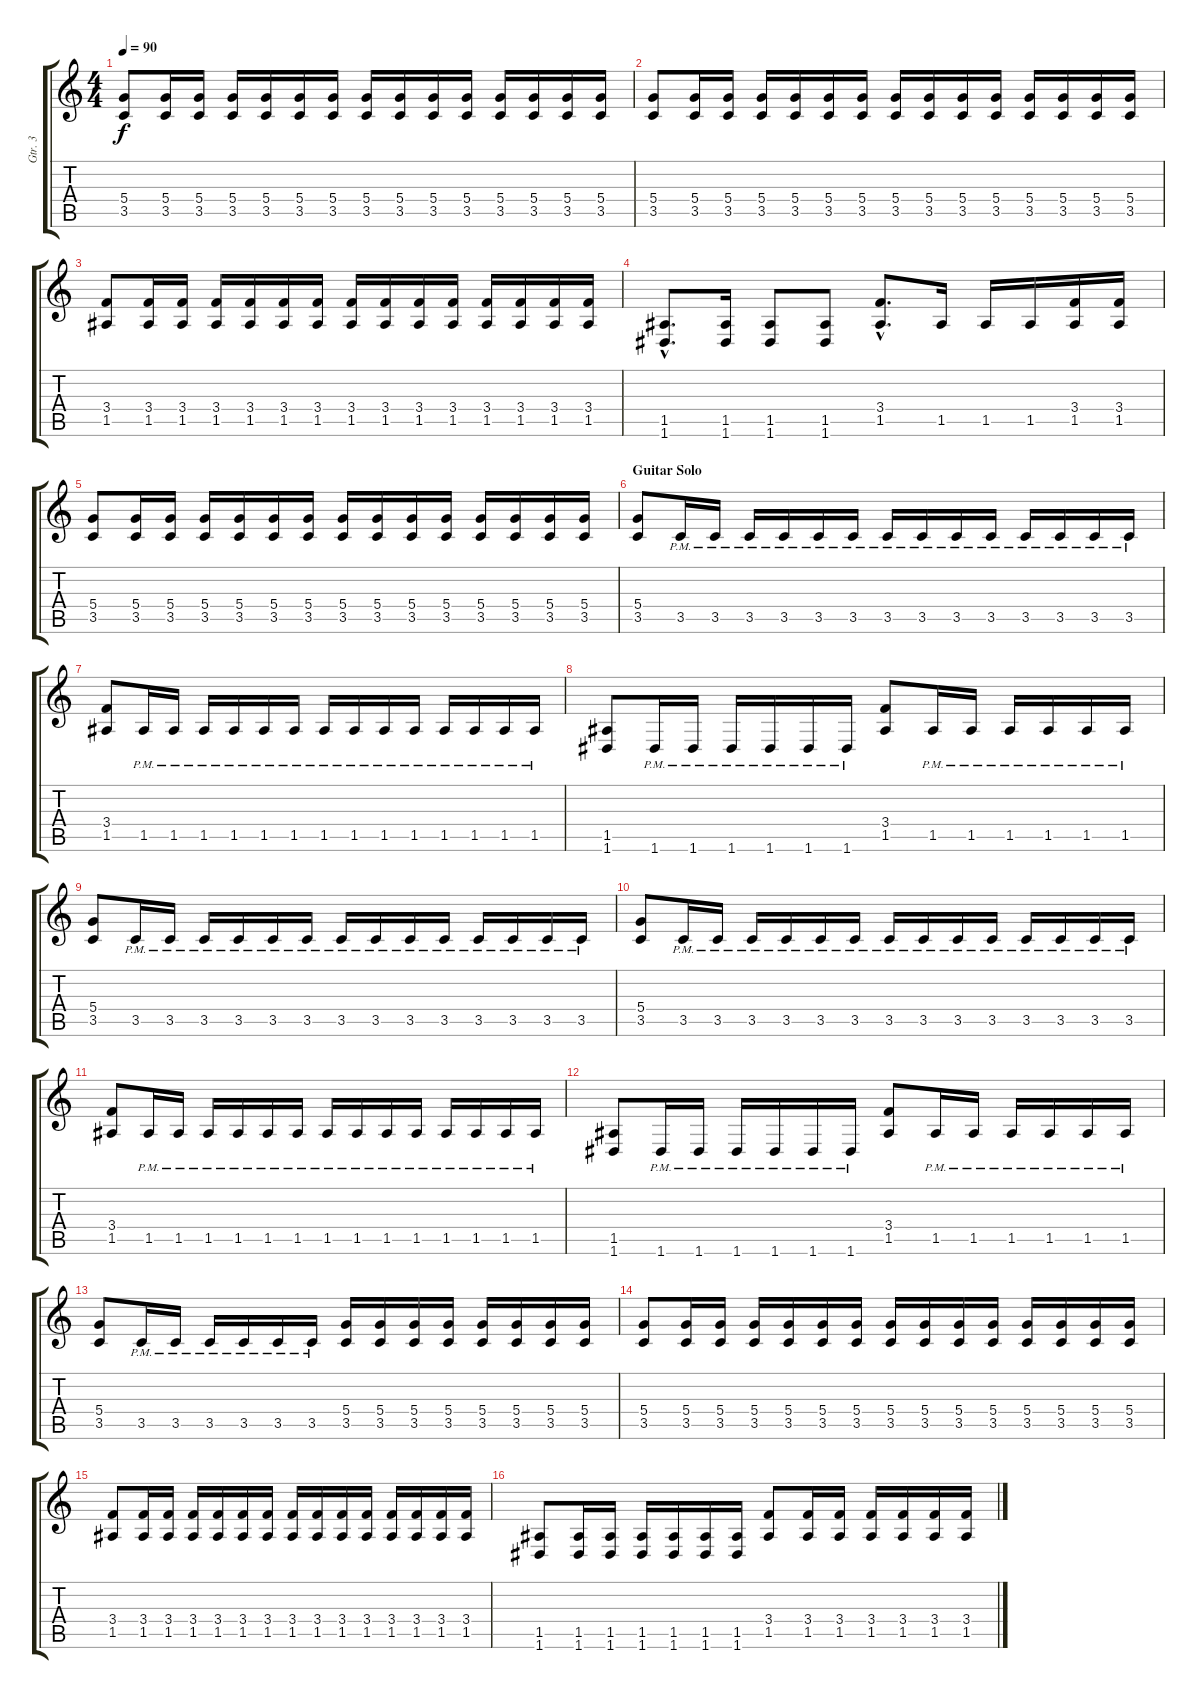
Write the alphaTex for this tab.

\track ("Gtr. 3" "Gtr. 3") {instrument distortionguitar}
\staff {score tabs}
\tuning (E4 B3 G3 D3 A2 D2) {hide}
\ts (4 4)
\tempo 90
\clef g2
\ks c
(5.4 3.5).8{dy f} (5.4 3.5).16 (5.4 3.5).16 (5.4 3.5).16 (5.4 3.5).16 (5.4 3.5).16 (5.4 3.5).16 (5.4 3.5).16 (5.4 3.5).16 (5.4 3.5).16 (5.4 3.5).16 (5.4 3.5).16 (5.4 3.5).16 (5.4 3.5).16 (5.4 3.5).16 |
(5.4 3.5).8 (5.4 3.5).16 (5.4 3.5).16 (5.4 3.5).16 (5.4 3.5).16 (5.4 3.5).16 (5.4 3.5).16 (5.4 3.5).16 (5.4 3.5).16 (5.4 3.5).16 (5.4 3.5).16 (5.4 3.5).16 (5.4 3.5).16 (5.4 3.5).16 (5.4 3.5).16 |
(3.4 1.5).8 (3.4 1.5).16 (3.4 1.5).16 (3.4 1.5).16 (3.4 1.5).16 (3.4 1.5).16 (3.4 1.5).16 (3.4 1.5).16 (3.4 1.5).16 (3.4 1.5).16 (3.4 1.5).16 (3.4 1.5).16 (3.4 1.5).16 (3.4 1.5).16 (3.4 1.5).16 |
(1.5{hac} 1.6{hac}).8{d} (1.5 1.6).16 (1.5 1.6).8 (1.5 1.6).8 (3.4{hac} 1.5{hac}).8{d} 1.5.16 1.5.16 1.5.16 (3.4 1.5).16 (3.4 1.5).16 |
(5.4 3.5).8 (5.4 3.5).16 (5.4 3.5).16 (5.4 3.5).16 (5.4 3.5).16 (5.4 3.5).16 (5.4 3.5).16 (5.4 3.5).16 (5.4 3.5).16 (5.4 3.5).16 (5.4 3.5).16 (5.4 3.5).16 (5.4 3.5).16 (5.4 3.5).16 (5.4 3.5).16 |
\section ("" "Guitar Solo")
(5.4 3.5).8 3.5{pm}.16 3.5{pm}.16 3.5{pm}.16 3.5{pm}.16 3.5{pm}.16 3.5{pm}.16 3.5{pm}.16 3.5{pm}.16 3.5{pm}.16 3.5{pm}.16 3.5{pm}.16 3.5{pm}.16 3.5{pm}.16 3.5{pm}.16 |
(3.4 1.5).8 1.5{pm}.16 1.5{pm}.16 1.5{pm}.16 1.5{pm}.16 1.5{pm}.16 1.5{pm}.16 1.5{pm}.16 1.5{pm}.16 1.5{pm}.16 1.5{pm}.16 1.5{pm}.16 1.5{pm}.16 1.5{pm}.16 1.5{pm}.16 |
(1.5 1.6).8 1.6{pm}.16 1.6{pm}.16 1.6{pm}.16 1.6{pm}.16 1.6{pm}.16 1.6{pm}.16 (3.4 1.5).8 1.5{pm}.16 1.5{pm}.16 1.5{pm}.16 1.5{pm}.16 1.5{pm}.16 1.5{pm}.16 |
(5.4 3.5).8 3.5{pm}.16 3.5{pm}.16 3.5{pm}.16 3.5{pm}.16 3.5{pm}.16 3.5{pm}.16 3.5{pm}.16 3.5{pm}.16 3.5{pm}.16 3.5{pm}.16 3.5{pm}.16 3.5{pm}.16 3.5{pm}.16 3.5{pm}.16 |
(5.4 3.5).8 3.5{pm}.16 3.5{pm}.16 3.5{pm}.16 3.5{pm}.16 3.5{pm}.16 3.5{pm}.16 3.5{pm}.16 3.5{pm}.16 3.5{pm}.16 3.5{pm}.16 3.5{pm}.16 3.5{pm}.16 3.5{pm}.16 3.5{pm}.16 |
(3.4 1.5).8 1.5{pm}.16 1.5{pm}.16 1.5{pm}.16 1.5{pm}.16 1.5{pm}.16 1.5{pm}.16 1.5{pm}.16 1.5{pm}.16 1.5{pm}.16 1.5{pm}.16 1.5{pm}.16 1.5{pm}.16 1.5{pm}.16 1.5{pm}.16 |
(1.5 1.6).8 1.6{pm}.16 1.6{pm}.16 1.6{pm}.16 1.6{pm}.16 1.6{pm}.16 1.6{pm}.16 (3.4 1.5).8 1.5{pm}.16 1.5{pm}.16 1.5{pm}.16 1.5{pm}.16 1.5{pm}.16 1.5{pm}.16 |
(5.4 3.5).8 3.5{pm}.16 3.5{pm}.16 3.5{pm}.16 3.5{pm}.16 3.5{pm}.16 3.5{pm}.16 (5.4 3.5).16 (5.4 3.5).16 (5.4 3.5).16 (5.4 3.5).16 (5.4 3.5).16 (5.4 3.5).16 (5.4 3.5).16 (5.4 3.5).16 |
(5.4 3.5).8 (5.4 3.5).16 (5.4 3.5).16 (5.4 3.5).16 (5.4 3.5).16 (5.4 3.5).16 (5.4 3.5).16 (5.4 3.5).16 (5.4 3.5).16 (5.4 3.5).16 (5.4 3.5).16 (5.4 3.5).16 (5.4 3.5).16 (5.4 3.5).16 (5.4 3.5).16 |
(3.4 1.5).8 (3.4 1.5).16 (3.4 1.5).16 (3.4 1.5).16 (3.4 1.5).16 (3.4 1.5).16 (3.4 1.5).16 (3.4 1.5).16 (3.4 1.5).16 (3.4 1.5).16 (3.4 1.5).16 (3.4 1.5).16 (3.4 1.5).16 (3.4 1.5).16 (3.4 1.5).16 |
(1.5 1.6).8 (1.5 1.6).16 (1.5 1.6).16 (1.5 1.6).16 (1.5 1.6).16 (1.5 1.6).16 (1.5 1.6).16 (3.4 1.5).8 (3.4 1.5).16 (3.4 1.5).16 (3.4 1.5).16 (3.4 1.5).16 (3.4 1.5).16 (3.4 1.5).16
